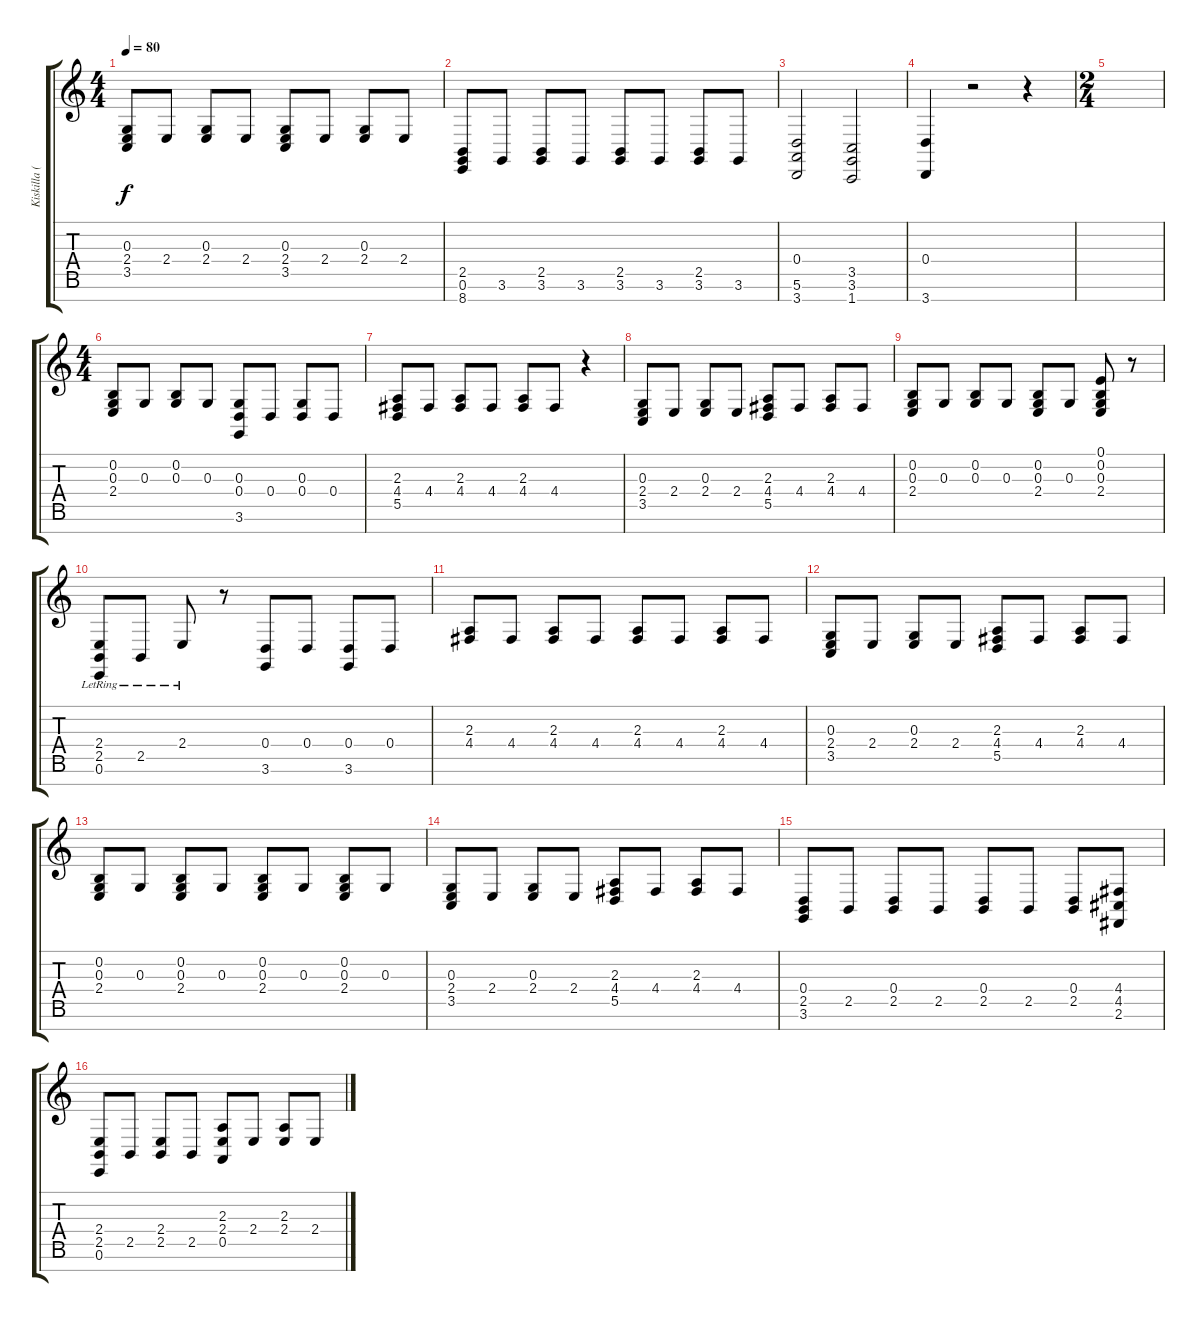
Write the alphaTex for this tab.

\track ("Kiskilla (left hand)" "Kiskilla (") {instrument acousticgrandpiano}
\staff {score tabs}
\tuning (E4 B3 G3 D3 A2 E2 B1) {hide}
\ts (4 4)
\tempo 80
\clef g2
\ks c
(0.3 2.4 3.5).8{dy f} 2.4.8 (0.3 2.4).8 2.4.8 (0.3 2.4 3.5).8 2.4.8 (0.3 2.4).8 2.4.8 |
(2.5 0.6 8.7).8 3.6.8 (2.5 3.6).8 3.6.8 (2.5 3.6).8 3.6.8 (2.5 3.6).8 3.6.8 |
(0.4 5.6 3.7).2 (3.5 3.6 1.7).2 |
(0.4 3.7).4 r.2 r.4 |
\ts (2 4)
|
\ts (4 4)
(0.2 0.3 2.4).8 0.3.8 (0.2 0.3).8 0.3.8 (0.3 0.4 3.6).8 0.4.8 (0.3 0.4).8 0.4.8 |
(2.3 4.4 5.5).8 4.4.8 (2.3 4.4).8 4.4.8 (2.3 4.4).8 4.4.8 r.4 |
(0.3 2.4 3.5).8 2.4.8 (0.3 2.4).8 2.4.8 (2.3 4.4 5.5).8 4.4.8 (2.3 4.4).8 4.4.8 |
(0.2 0.3 2.4).8 0.3.8 (0.2 0.3).8 0.3.8 (0.2 0.3 2.4).8 0.3.8 (0.1 0.2 0.3 2.4).8 r.8 |
(2.4{lr} 2.5{lr} 0.6{lr}).8 2.5{lr}.8 2.4{lr}.8 r.8 (0.4 3.6).8 0.4.8 (0.4 3.6).8 0.4.8 |
(2.3 4.4).8 4.4.8 (2.3 4.4).8 4.4.8 (2.3 4.4).8 4.4.8 (2.3 4.4).8 4.4.8 |
(0.3 2.4 3.5).8 2.4.8 (0.3 2.4).8 2.4.8 (2.3 4.4 5.5).8 4.4.8 (2.3 4.4).8 4.4.8 |
(0.2 0.3 2.4).8 0.3.8 (0.2 0.3 2.4).8 0.3.8 (0.2 0.3 2.4).8 0.3.8 (0.2 0.3 2.4).8 0.3.8 |
(0.3 2.4 3.5).8 2.4.8 (0.3 2.4).8 2.4.8 (2.3 4.4 5.5).8 4.4.8 (2.3 4.4).8 4.4.8 |
(0.4 2.5 3.6).8 2.5.8 (0.4 2.5).8 2.5.8 (0.4 2.5).8 2.5.8 (0.4 2.5).8 (4.4 4.5 2.6).8 |
(2.4 2.5 0.6).8 2.5.8 (2.4 2.5).8 2.5.8 (2.3 2.4 0.5).8 2.4.8 (2.3 2.4).8 2.4.8
